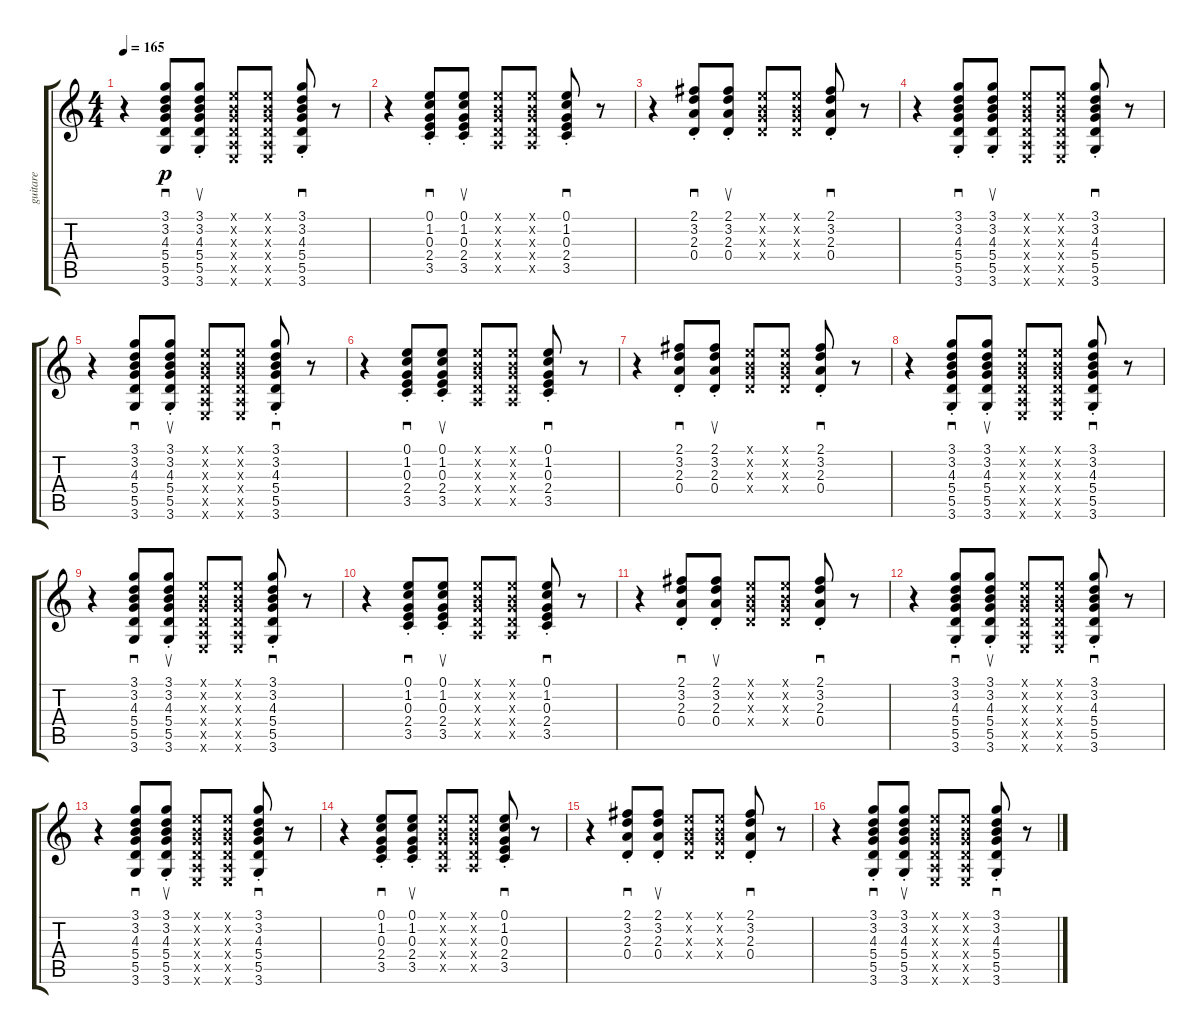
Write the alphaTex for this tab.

\track ("guitare" "guitare") {instrument acousticguitarsteel}
\staff {score tabs}
\tuning (E4 B3 G3 D3 A2 E2) {hide}
\ts (4 4)
\tempo 165
\clef g2
\ks c
r.4{dy p instrument acousticguitarsteel} (3.1 3.2 4.3 5.4 5.5 3.6).8{sd} (3.1 3.2 4.3 5.4 5.5 3.6{st}).8{su} (0.1{x} 0.2{x} 0.3{x} 0.4{x} 0.5{x} 0.6{x}).8 (0.1{x} 0.2{x} 0.3{x} 0.4{x} 0.5{x} 0.6{x}).8 (3.1 3.2 4.3 5.4 5.5 3.6{st}).8{sd} r.8 |
r.4 (0.1 1.2 0.3 2.4 3.5{st}).8{sd} (0.1 1.2 0.3 2.4 3.5{st}).8{su} (0.1{x} 0.2{x} 0.3{x} 0.4{x} 0.5{x}).8 (0.1{x} 0.2{x} 0.3{x} 0.4{x} 0.5{x}).8 (0.1 1.2 0.3 2.4 3.5{st}).8{sd} r.8 |
r.4 (2.1 3.2 2.3 0.4{st}).8{sd} (2.1 3.2 2.3 0.4{st}).8{su} (0.1{x} 0.2{x} 0.3{x} 0.4{x}).8 (0.1{x} 0.2{x} 0.3{x} 0.4{x}).8 (2.1 3.2 2.3 0.4{st}).8{sd} r.8 |
r.4 (3.1 3.2 4.3 5.4 5.5 3.6{st}).8{sd} (3.1 3.2 4.3 5.4 5.5 3.6{st}).8{su} (0.1{x} 0.2{x} 0.3{x} 0.4{x} 0.5{x} 0.6{x}).8 (0.1{x} 0.2{x} 0.3{x} 0.4{x} 0.5{x} 0.6{x}).8 (3.1 3.2 4.3 5.4 5.5 3.6{st}).8{sd} r.8 |
r.4 (3.1 3.2 4.3 5.4 5.5 3.6).8{sd} (3.1 3.2 4.3 5.4 5.5 3.6{st}).8{su} (0.1{x} 0.2{x} 0.3{x} 0.4{x} 0.5{x} 0.6{x}).8 (0.1{x} 0.2{x} 0.3{x} 0.4{x} 0.5{x} 0.6{x}).8 (3.1 3.2 4.3 5.4 5.5 3.6{st}).8{sd} r.8 |
r.4 (0.1 1.2 0.3 2.4 3.5{st}).8{sd} (0.1 1.2 0.3 2.4 3.5{st}).8{su} (0.1{x} 0.2{x} 0.3{x} 0.4{x} 0.5{x}).8 (0.1{x} 0.2{x} 0.3{x} 0.4{x} 0.5{x}).8 (0.1 1.2 0.3 2.4 3.5{st}).8{sd} r.8 |
r.4 (2.1 3.2 2.3 0.4{st}).8{sd} (2.1 3.2 2.3 0.4{st}).8{su} (0.1{x} 0.2{x} 0.3{x} 0.4{x}).8 (0.1{x} 0.2{x} 0.3{x} 0.4{x}).8 (2.1 3.2 2.3 0.4{st}).8{sd} r.8 |
r.4 (3.1 3.2 4.3 5.4 5.5 3.6{st}).8{sd} (3.1 3.2 4.3 5.4 5.5 3.6{st}).8{su} (0.1{x} 0.2{x} 0.3{x} 0.4{x} 0.5{x} 0.6{x}).8 (0.1{x} 0.2{x} 0.3{x} 0.4{x} 0.5{x} 0.6{x}).8 (3.1 3.2 4.3 5.4 5.5 3.6{st}).8{sd} r.8 |
r.4 (3.1 3.2 4.3 5.4 5.5 3.6).8{sd} (3.1 3.2 4.3 5.4 5.5 3.6{st}).8{su} (0.1{x} 0.2{x} 0.3{x} 0.4{x} 0.5{x} 0.6{x}).8 (0.1{x} 0.2{x} 0.3{x} 0.4{x} 0.5{x} 0.6{x}).8 (3.1 3.2 4.3 5.4 5.5 3.6{st}).8{sd} r.8 |
r.4 (0.1 1.2 0.3 2.4 3.5{st}).8{sd} (0.1 1.2 0.3 2.4 3.5{st}).8{su} (0.1{x} 0.2{x} 0.3{x} 0.4{x} 0.5{x}).8 (0.1{x} 0.2{x} 0.3{x} 0.4{x} 0.5{x}).8 (0.1 1.2 0.3 2.4 3.5{st}).8{sd} r.8 |
r.4 (2.1 3.2 2.3 0.4{st}).8{sd} (2.1 3.2 2.3 0.4{st}).8{su} (0.1{x} 0.2{x} 0.3{x} 0.4{x}).8 (0.1{x} 0.2{x} 0.3{x} 0.4{x}).8 (2.1 3.2 2.3 0.4{st}).8{sd} r.8 |
r.4 (3.1 3.2 4.3 5.4 5.5 3.6{st}).8{sd} (3.1 3.2 4.3 5.4 5.5 3.6{st}).8{su} (0.1{x} 0.2{x} 0.3{x} 0.4{x} 0.5{x} 0.6{x}).8 (0.1{x} 0.2{x} 0.3{x} 0.4{x} 0.5{x} 0.6{x}).8 (3.1 3.2 4.3 5.4 5.5 3.6{st}).8{sd} r.8 |
r.4 (3.1 3.2 4.3 5.4 5.5 3.6).8{sd} (3.1 3.2 4.3 5.4 5.5 3.6{st}).8{su} (0.1{x} 0.2{x} 0.3{x} 0.4{x} 0.5{x} 0.6{x}).8 (0.1{x} 0.2{x} 0.3{x} 0.4{x} 0.5{x} 0.6{x}).8 (3.1 3.2 4.3 5.4 5.5 3.6{st}).8{sd} r.8 |
r.4 (0.1 1.2 0.3 2.4 3.5{st}).8{sd} (0.1 1.2 0.3 2.4 3.5{st}).8{su} (0.1{x} 0.2{x} 0.3{x} 0.4{x} 0.5{x}).8 (0.1{x} 0.2{x} 0.3{x} 0.4{x} 0.5{x}).8 (0.1 1.2 0.3 2.4 3.5{st}).8{sd} r.8 |
r.4 (2.1 3.2 2.3 0.4{st}).8{sd} (2.1 3.2 2.3 0.4{st}).8{su} (0.1{x} 0.2{x} 0.3{x} 0.4{x}).8 (0.1{x} 0.2{x} 0.3{x} 0.4{x}).8 (2.1 3.2 2.3 0.4{st}).8{sd} r.8 |
r.4 (3.1 3.2 4.3 5.4 5.5 3.6{st}).8{sd} (3.1 3.2 4.3 5.4 5.5 3.6{st}).8{su} (0.1{x} 0.2{x} 0.3{x} 0.4{x} 0.5{x} 0.6{x}).8 (0.1{x} 0.2{x} 0.3{x} 0.4{x} 0.5{x} 0.6{x}).8 (3.1 3.2 4.3 5.4 5.5 3.6{st}).8{sd} r.8
